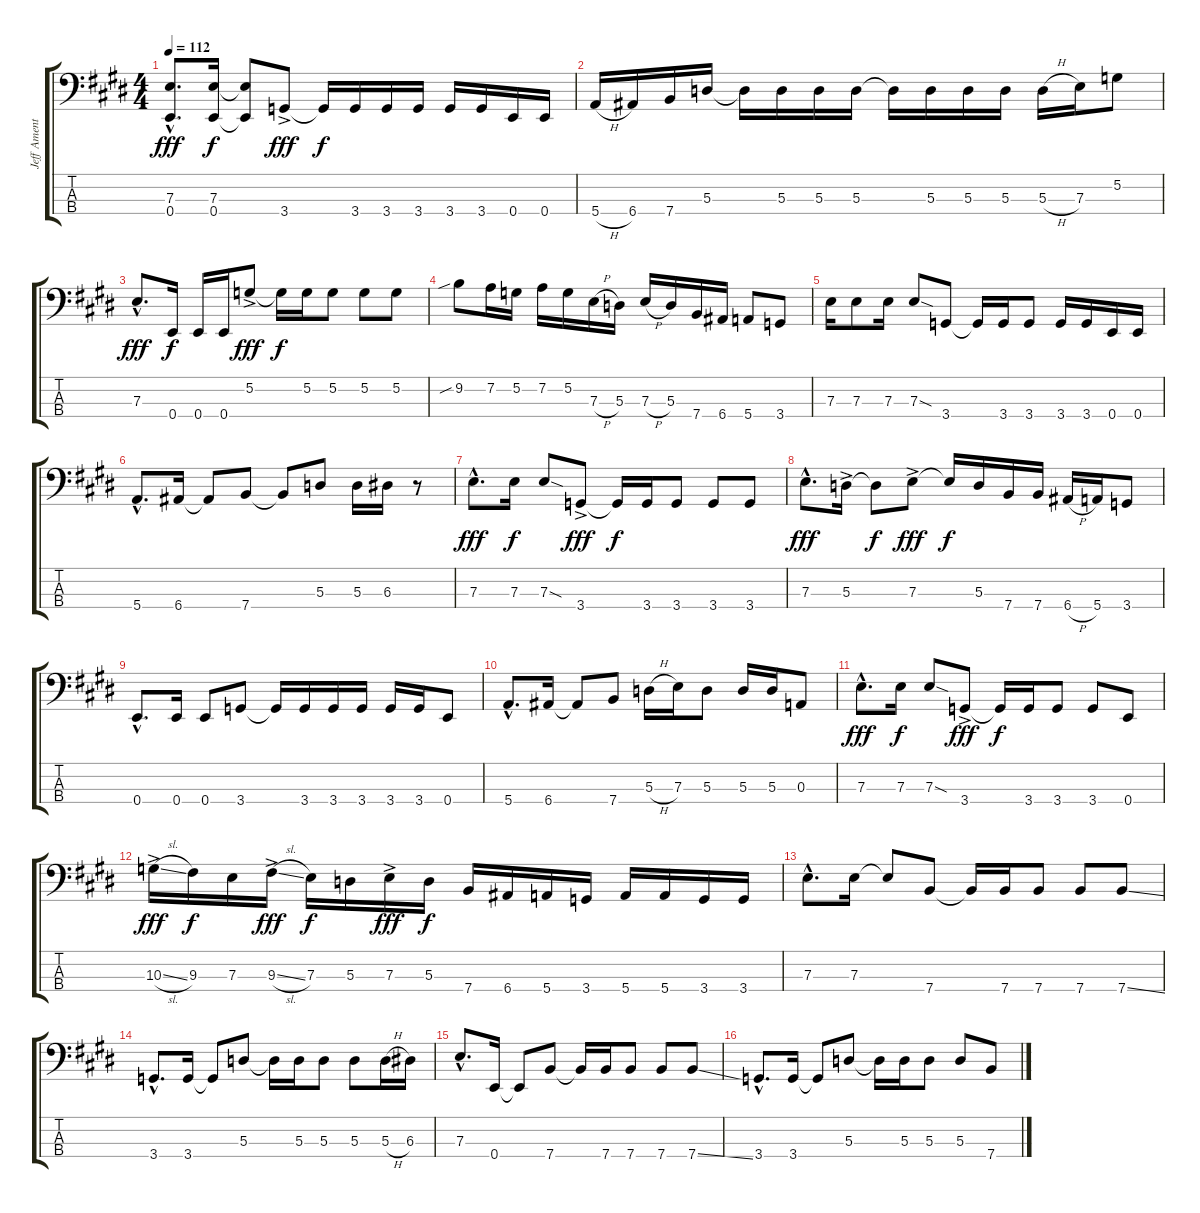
\track ("Jeff Ament" "Jeff Ament") {instrument electricbassfinger}
\staff {score tabs}
\tuning (G2 D2 A1 E1) {hide}
\ts (4 4)
\tempo 112
\clef f4
\ks e
(7.3{hac} 0.4{hac}).8{d dy fff} (7.3 0.4).16{dy f} (7.3{t} 0.4{t}).8 3.4{ac}.8{dy fff} 3.4{t}.16{dy f} 3.4.16 3.4.16 3.4.16 3.4.16 3.4.16 0.4.16 0.4.16 |
5.4{h}.16 6.4.16 7.4.16 5.3.16 5.3{t}.16 5.3.16 5.3.16 5.3.16 5.3{t}.16 5.3.16 5.3.16 5.3.16 5.3{h}.16 7.3.16 5.2.8 |
7.3{hac}.8{d dy fff} 0.4.16{dy f} 0.4.16 0.4.16 5.2{ac}.8{dy fff} 5.2{t}.16{dy f} 5.2.16 5.2.8 5.2.8 5.2.8 |
9.2{sib}.8 7.2.16 5.2.16 7.2.16 5.2.16 7.3{h}.16 5.3.16 7.3{h}.16 5.3.16 7.4.16 6.4.16 5.4.8 3.4.8 |
7.3.16 7.3.8 7.3.16 7.3{sod}.8 3.4.8 3.4{t}.16 3.4.16 3.4.8 3.4.16 3.4.16 0.4.16 0.4.16 |
5.4{hac}.8{d} 6.4.16 6.4{t}.8 7.4.8 7.4{t}.8 5.3.8 5.3.16 6.3.16 r.8 |
7.3{hac}.8{d dy fff} 7.3.16{dy f} 7.3{sod}.8 3.4{ac}.8{dy fff} 3.4{t}.16{dy f} 3.4.16 3.4.8 3.4.8 3.4.8 |
7.3{hac}.8{d dy fff} 5.3{ac}.16 5.3{t}.8{dy f} 7.3{ac}.8{dy fff} 7.3{t}.16{dy f} 5.3.16 7.4.16 7.4.16 6.4{h}.16 5.4.16 3.4.8 |
0.4{hac}.8{d} 0.4.16 0.4.8 3.4.8 3.4{t}.16 3.4.16 3.4.16 3.4.16 3.4.16 3.4.16 0.4.8 |
5.4{hac}.8{d} 6.4.16 6.4{t}.8 7.4.8 5.3{h}.16 7.3.16 5.3.8 5.3.16 5.3.16 0.3.8 |
7.3{hac}.8{d dy fff} 7.3.16{dy f} 7.3{sod}.8 3.4{ac}.8{dy fff} 3.4{t}.16{dy f} 3.4.16 3.4.8 3.4.8 0.4.8 |
10.3{sl ac}.16{dy fff} 9.3.16{dy f} 7.3.16 9.3{sl ac}.16{dy fff} 7.3.16{dy f} 5.3.16 7.3{ac}.16{dy fff} 5.3.16{dy f} 7.4.16 6.4.16 5.4.16 3.4.16 5.4.16 5.4.16 3.4.16 3.4.16 |
7.3{hac}.8{d} 7.3.16 7.3{t}.8 7.4.8 7.4{t}.16 7.4.16 7.4.8 7.4.8 7.4{ss}.8 |
3.4{hac}.8{d} 3.4.16 3.4{t}.8 5.3.8 5.3{t}.16 5.3.16 5.3.8 5.3.8 5.3{h}.16 6.3.16 |
7.3{hac}.8{d} 0.4.16 0.4{t}.8 7.4.8 7.4{t}.16 7.4.16 7.4.8 7.4.8 7.4{ss}.8 |
3.4{hac}.8{d} 3.4.16 3.4{t}.8 5.3.8 5.3{t}.16 5.3.16 5.3.8 5.3.8 7.4.8
